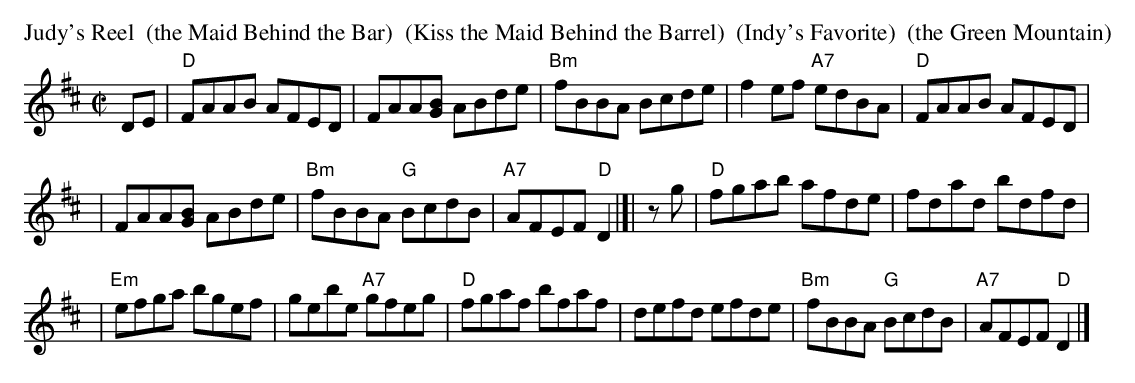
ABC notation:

X:1
P: Judy's Reel  (the Maid Behind the Bar)  (Kiss the Maid Behind the Barrel)  (Indy's Favorite)  (the Green Mountain)
M: C|
L: 1/8
K: D
DE \
| "D"FAAB AFED | FAA[BG] ABde | "Bm"fBBA Bcde | f2ef "A7"edBA |  "D"FAAB AFED |
| FAA[BG] ABde | "Bm"fBBA "G"BcdB | "A7"AFEF "D"D2 |]| zg | "D"fgab afde | fdad bdfd |
| "Em"efga bgef | gebe "A7"gfeg |  "D"fgaf bfaf | defd efde | "Bm"fBBA "G"BcdB | "A7"AFEF "D"D2 |]
